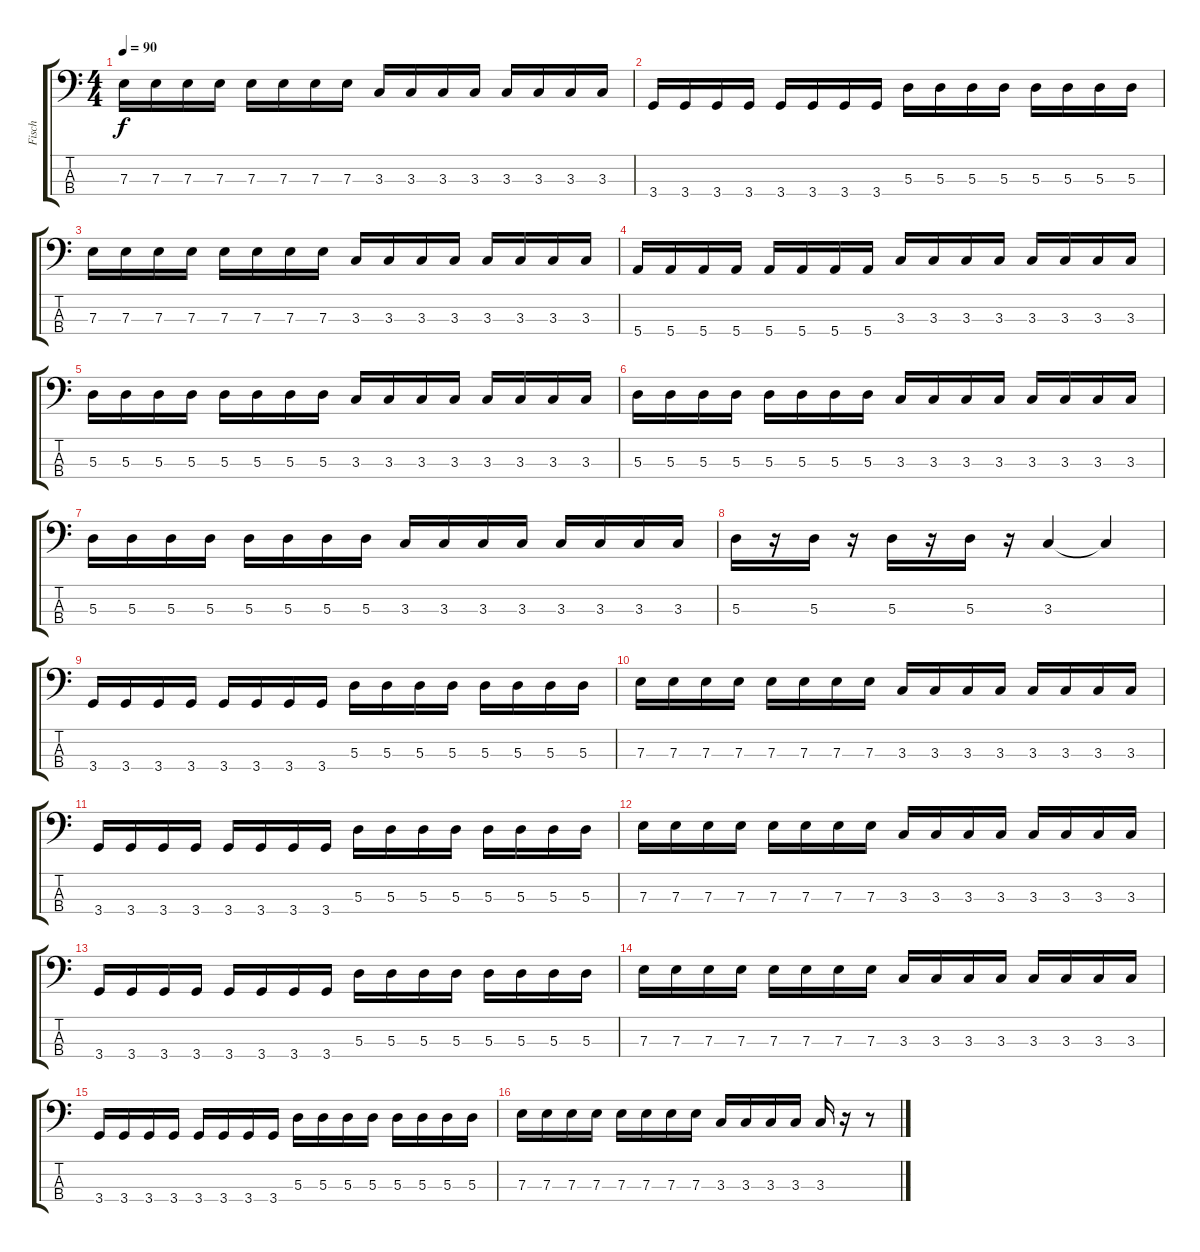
\track ("Fisch" "Fisch") {instrument electricbasspick}
\staff {score tabs}
\tuning (G2 D2 A1 E1) {hide}
\ts (4 4)
\tempo 90
\clef f4
\ks c
7.3.16{dy f} 7.3.16 7.3.16 7.3.16 7.3.16 7.3.16 7.3.16 7.3.16 3.3.16 3.3.16 3.3.16 3.3.16 3.3.16 3.3.16 3.3.16 3.3.16 |
3.4.16 3.4.16 3.4.16 3.4.16 3.4.16 3.4.16 3.4.16 3.4.16 5.3.16 5.3.16 5.3.16 5.3.16 5.3.16 5.3.16 5.3.16 5.3.16 |
7.3.16 7.3.16 7.3.16 7.3.16 7.3.16 7.3.16 7.3.16 7.3.16 3.3.16 3.3.16 3.3.16 3.3.16 3.3.16 3.3.16 3.3.16 3.3.16 |
5.4.16 5.4.16 5.4.16 5.4.16 5.4.16 5.4.16 5.4.16 5.4.16 3.3.16 3.3.16 3.3.16 3.3.16 3.3.16 3.3.16 3.3.16 3.3.16 |
5.3.16 5.3.16 5.3.16 5.3.16 5.3.16 5.3.16 5.3.16 5.3.16 3.3.16 3.3.16 3.3.16 3.3.16 3.3.16 3.3.16 3.3.16 3.3.16 |
5.3.16 5.3.16 5.3.16 5.3.16 5.3.16 5.3.16 5.3.16 5.3.16 3.3.16 3.3.16 3.3.16 3.3.16 3.3.16 3.3.16 3.3.16 3.3.16 |
5.3.16 5.3.16 5.3.16 5.3.16 5.3.16 5.3.16 5.3.16 5.3.16 3.3.16 3.3.16 3.3.16 3.3.16 3.3.16 3.3.16 3.3.16 3.3.16 |
5.3.16 r.16 5.3.16 r.16 5.3.16 r.16 5.3.16 r.16 3.3.4 3.3{t}.4 |
3.4.16 3.4.16 3.4.16 3.4.16 3.4.16 3.4.16 3.4.16 3.4.16 5.3.16 5.3.16 5.3.16 5.3.16 5.3.16 5.3.16 5.3.16 5.3.16 |
7.3.16 7.3.16 7.3.16 7.3.16 7.3.16 7.3.16 7.3.16 7.3.16 3.3.16 3.3.16 3.3.16 3.3.16 3.3.16 3.3.16 3.3.16 3.3.16 |
3.4.16 3.4.16 3.4.16 3.4.16 3.4.16 3.4.16 3.4.16 3.4.16 5.3.16 5.3.16 5.3.16 5.3.16 5.3.16 5.3.16 5.3.16 5.3.16 |
7.3.16 7.3.16 7.3.16 7.3.16 7.3.16 7.3.16 7.3.16 7.3.16 3.3.16 3.3.16 3.3.16 3.3.16 3.3.16 3.3.16 3.3.16 3.3.16 |
3.4.16 3.4.16 3.4.16 3.4.16 3.4.16 3.4.16 3.4.16 3.4.16 5.3.16 5.3.16 5.3.16 5.3.16 5.3.16 5.3.16 5.3.16 5.3.16 |
7.3.16 7.3.16 7.3.16 7.3.16 7.3.16 7.3.16 7.3.16 7.3.16 3.3.16 3.3.16 3.3.16 3.3.16 3.3.16 3.3.16 3.3.16 3.3.16 |
3.4.16 3.4.16 3.4.16 3.4.16 3.4.16 3.4.16 3.4.16 3.4.16 5.3.16 5.3.16 5.3.16 5.3.16 5.3.16 5.3.16 5.3.16 5.3.16 |
7.3.16 7.3.16 7.3.16 7.3.16 7.3.16 7.3.16 7.3.16 7.3.16 3.3.16 3.3.16 3.3.16 3.3.16 3.3.16 r.16 r.8
